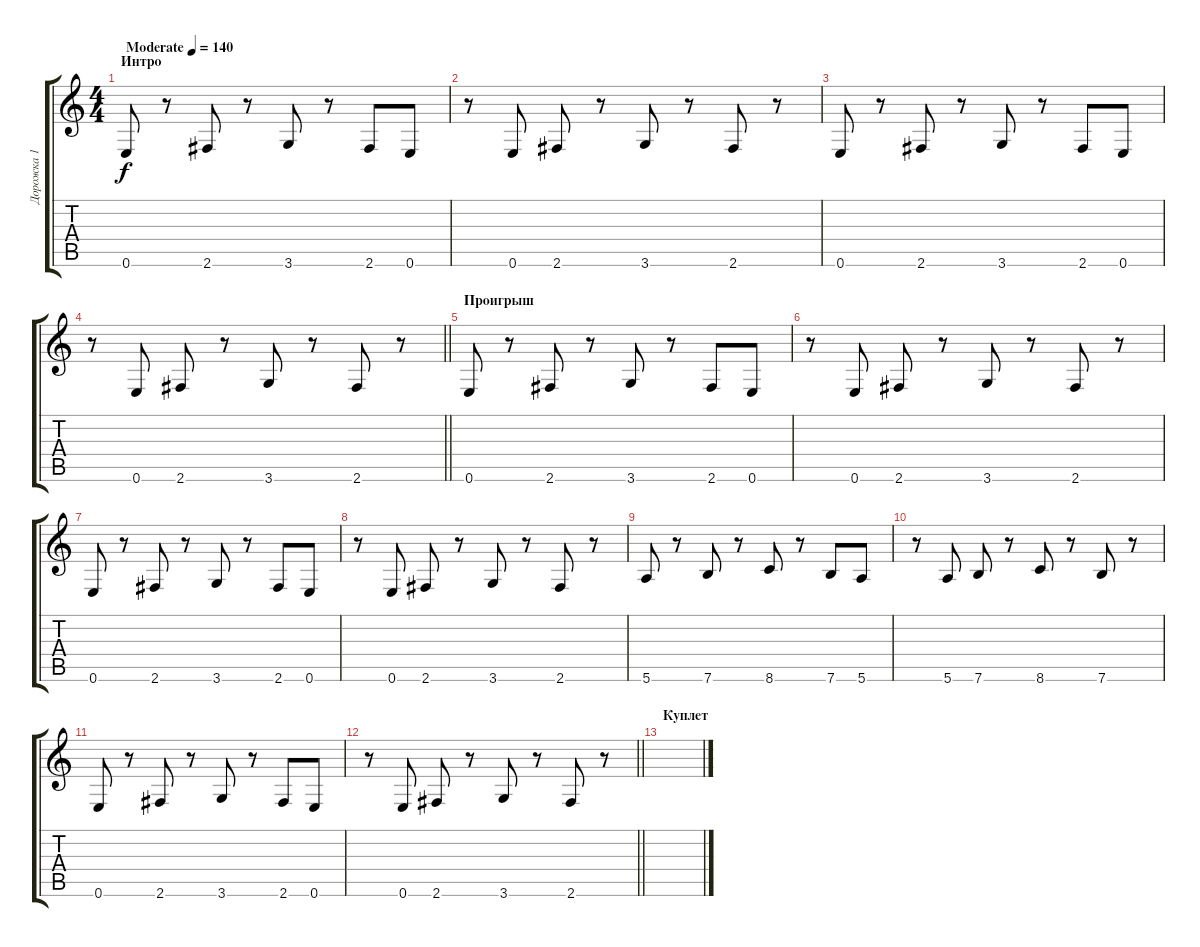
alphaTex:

\track ("Дорожка 1" "Дорожка 1") {instrument distortionguitar}
\staff {score tabs}
\tuning (E4 B3 G3 D3 A2 E2) {hide}
\ts (4 4)
\section ("" "Интро")
\tempo (140 "Moderate")
\clef g2
\ks c
0.6.8{dy f instrument distortionguitar} r.8 2.6.8 r.8 3.6.8 r.8 2.6.8 0.6.8 |
r.8 0.6.8 2.6.8 r.8 3.6.8 r.8 2.6.8 r.8 |
0.6.8 r.8 2.6.8 r.8 3.6.8 r.8 2.6.8 0.6.8 |
\barLineRight lightlight
r.8 0.6.8 2.6.8 r.8 3.6.8 r.8 2.6.8 r.8 |
\section ("" "Проигрыш")
0.6.8 r.8 2.6.8 r.8 3.6.8 r.8 2.6.8 0.6.8 |
r.8 0.6.8 2.6.8 r.8 3.6.8 r.8 2.6.8 r.8 |
0.6.8 r.8 2.6.8 r.8 3.6.8 r.8 2.6.8 0.6.8 |
r.8 0.6.8 2.6.8 r.8 3.6.8 r.8 2.6.8 r.8 |
5.6.8 r.8 7.6.8 r.8 8.6.8 r.8 7.6.8 5.6.8 |
r.8 5.6.8 7.6.8 r.8 8.6.8 r.8 7.6.8 r.8 |
0.6.8 r.8 2.6.8 r.8 3.6.8 r.8 2.6.8 0.6.8 |
\barLineRight lightlight
r.8 0.6.8 2.6.8 r.8 3.6.8 r.8 2.6.8 r.8 |
\section ("" "Куплет")
